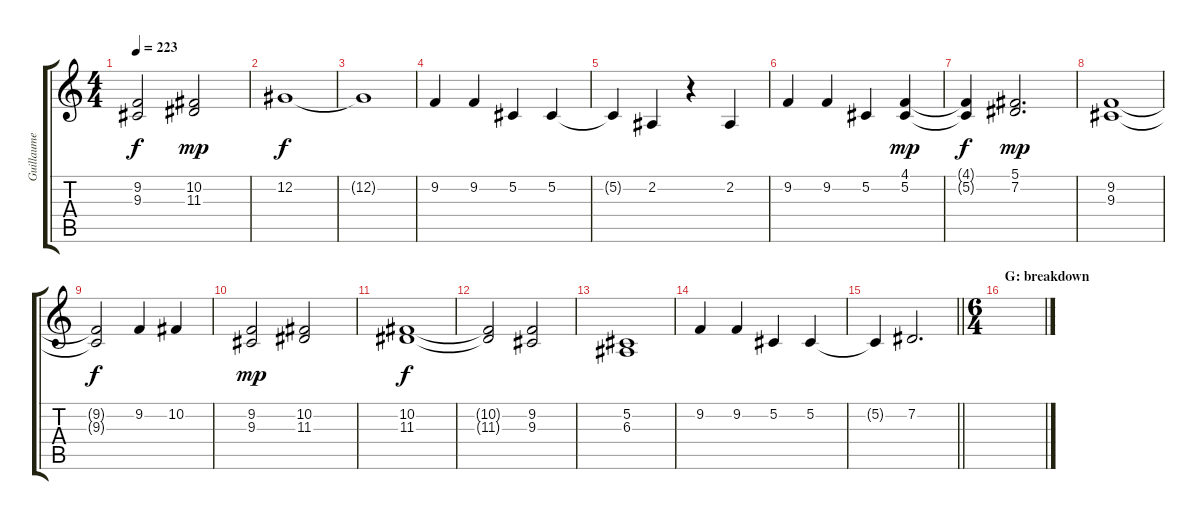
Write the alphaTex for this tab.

\track ("Guillaume Lead" "Guillaume ") {instrument bassoon}
\staff {score tabs}
\tuning (Db4 Ab3 E3 B2 Gb2 B1) {hide}
\ts (4 4)
\tempo 223
\clef g2
\ks c
(9.2{t} 9.3{t}).2{dy f} (10.2 11.3).2{dy mp} |
12.2.1{dy f} |
12.2{t}.1 |
9.2.4 9.2.4 5.2.4 5.2.4 |
5.2{t}.4 2.2.4 r.4 2.2.4 |
9.2.4 9.2.4 5.2.4 (4.1 5.2).4{dy mp} |
(4.1{t} 5.2{t}).4{dy f} (5.1 7.2).2{d dy mp} |
(9.2 9.3).1 |
(9.2{t} 9.3{t}).2{dy f} 9.2.4 10.2.4 |
(9.2 9.3).2{dy mp} (10.2 11.3).2 |
(10.2 11.3).1{dy f} |
(10.2{t} 11.3{t}).2 (9.2 9.3).2 |
(5.2 6.3).1 |
9.2.4 9.2.4 5.2.4 5.2.4 |
\barLineRight lightlight
5.2{t}.4 7.2.2{d} |
\ts (6 4)
\section ("" "G: breakdown")
